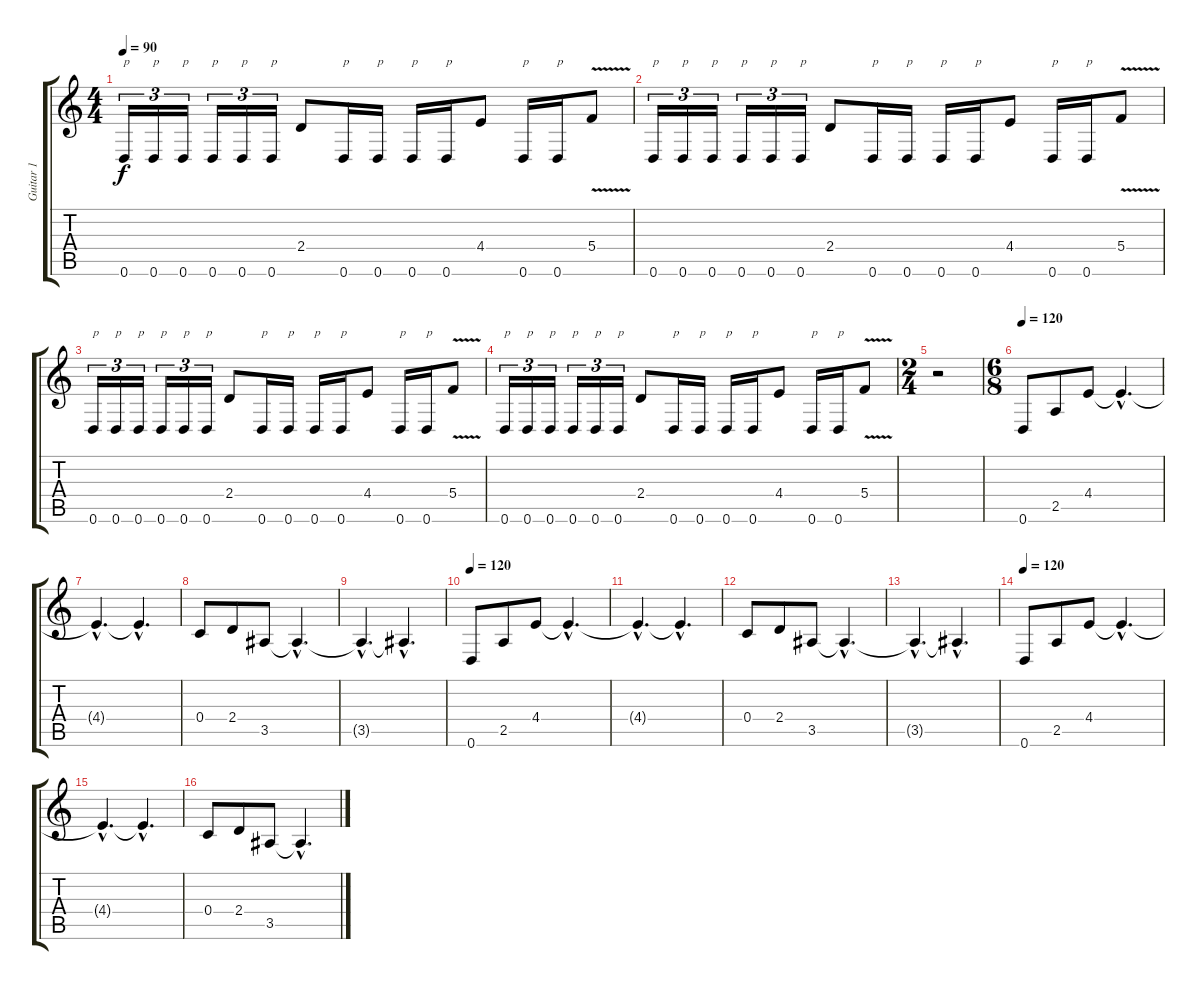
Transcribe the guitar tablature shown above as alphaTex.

\track ("Guitar 1" "Guitar 1") {instrument distortionguitar}
\staff {score tabs}
\tuning (D4 A3 F3 C3 G2 D2) {hide}
\ts (4 4)
\tempo 90
\clef g2
\ks c
0.6.16{tu (3 2) txt "p" dy f} 0.6.16{tu (3 2) txt "p"} 0.6.16{tu (3 2) txt "p"} 0.6.16{tu (3 2) txt "p"} 0.6.16{tu (3 2) txt "p"} 0.6.16{tu (3 2) txt "p"} 2.4.8 0.6.16{txt "p"} 0.6.16{txt "p"} 0.6.16{txt "p"} 0.6.16{txt "p"} 4.4.8 0.6.16{txt "p"} 0.6.16{txt "p"} 5.4{v}.8 |
0.6.16{tu (3 2) txt "p"} 0.6.16{tu (3 2) txt "p"} 0.6.16{tu (3 2) txt "p"} 0.6.16{tu (3 2) txt "p"} 0.6.16{tu (3 2) txt "p"} 0.6.16{tu (3 2) txt "p"} 2.4.8 0.6.16{txt "p"} 0.6.16{txt "p"} 0.6.16{txt "p"} 0.6.16{txt "p"} 4.4.8 0.6.16{txt "p"} 0.6.16{txt "p"} 5.4{v}.8 |
0.6.16{tu (3 2) txt "p"} 0.6.16{tu (3 2) txt "p"} 0.6.16{tu (3 2) txt "p"} 0.6.16{tu (3 2) txt "p"} 0.6.16{tu (3 2) txt "p"} 0.6.16{tu (3 2) txt "p"} 2.4.8 0.6.16{txt "p"} 0.6.16{txt "p"} 0.6.16{txt "p"} 0.6.16{txt "p"} 4.4.8 0.6.16{txt "p"} 0.6.16{txt "p"} 5.4{v}.8 |
0.6.16{tu (3 2) txt "p"} 0.6.16{tu (3 2) txt "p"} 0.6.16{tu (3 2) txt "p"} 0.6.16{tu (3 2) txt "p"} 0.6.16{tu (3 2) txt "p"} 0.6.16{tu (3 2) txt "p"} 2.4.8 0.6.16{txt "p"} 0.6.16{txt "p"} 0.6.16{txt "p"} 0.6.16{txt "p"} 4.4.8 0.6.16{txt "p"} 0.6.16{txt "p"} 5.4{v}.8 |
\ts (2 4)
r.2 |
\ts (6 8)
\tempo 120
0.6.8 2.5.8 4.4.8 4.4{hac t}.4{d} |
4.4{hac t}.4{d} 4.4{hac t}.4{d} |
0.4.8 2.4.8 3.5.8 3.5{hac t}.4{d} |
3.5{hac t}.4{d} 3.5{hac t}.4{d} |
\tempo 120
0.6.8 2.5.8 4.4.8 4.4{hac t}.4{d} |
4.4{hac t}.4{d} 4.4{hac t}.4{d} |
0.4.8 2.4.8 3.5.8 3.5{hac t}.4{d} |
3.5{hac t}.4{d} 3.5{hac t}.4{d} |
\tempo 120
0.6.8 2.5.8 4.4.8 4.4{hac t}.4{d} |
4.4{hac t}.4{d} 4.4{hac t}.4{d} |
0.4.8 2.4.8 3.5.8 3.5{hac t}.4{d}
